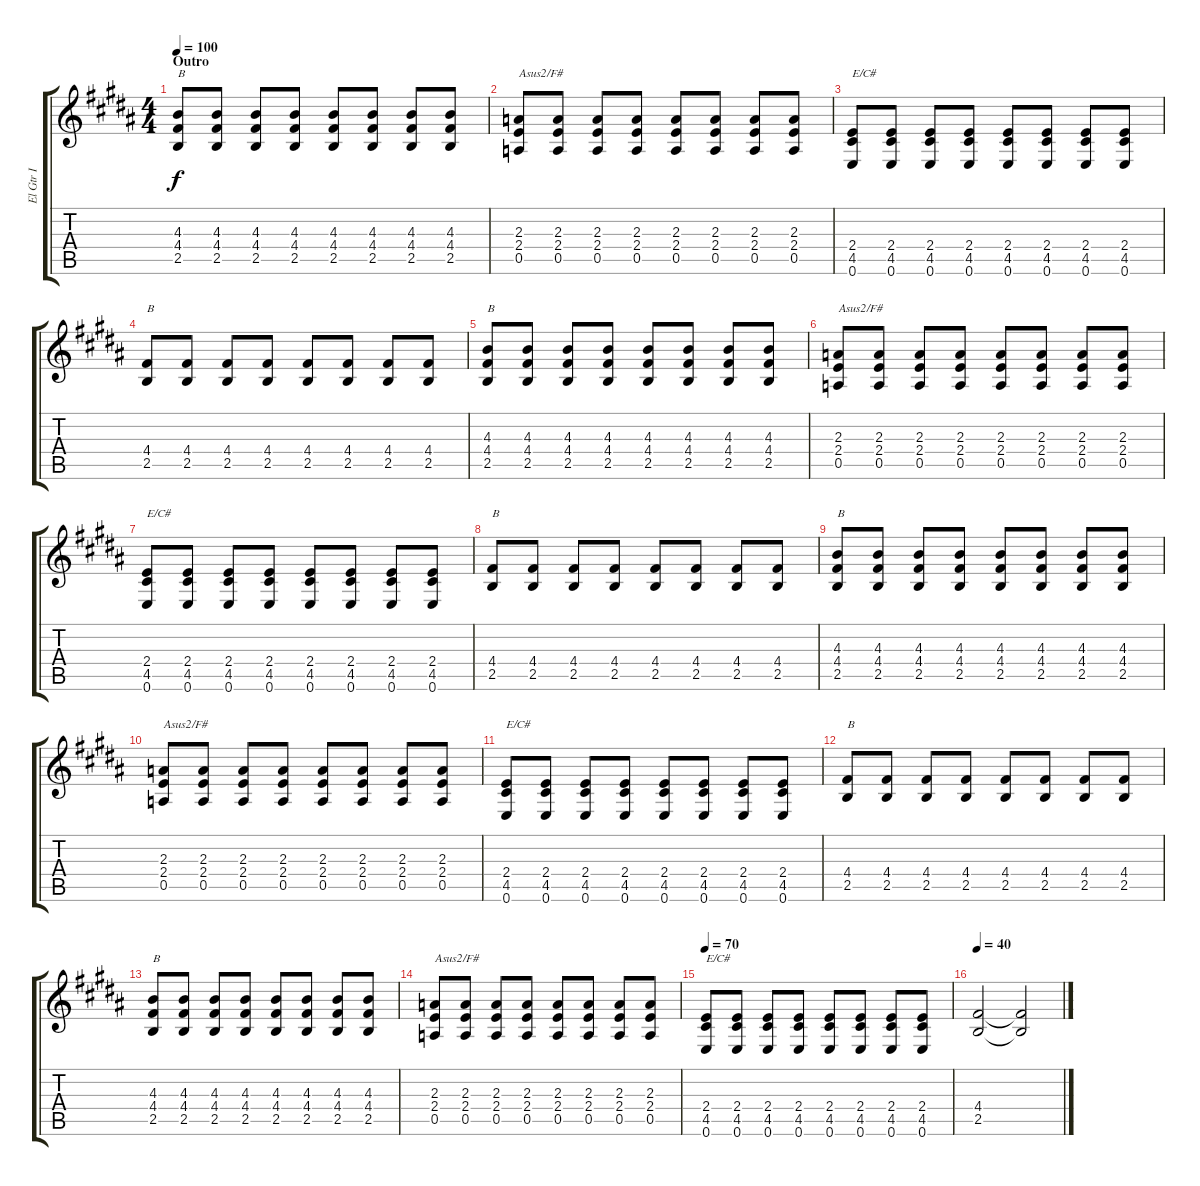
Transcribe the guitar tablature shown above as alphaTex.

\track ("El Gtr I" "El Gtr I") {instrument overdrivenguitar}
\staff {score tabs}
\tuning (E4 B3 G3 D3 A2 E2) {hide}
\ts (4 4)
\section ("" "Outro")
\tempo 100
\clef g2
\ks b
(4.3 4.4 2.5).8{txt "B" dy f} (4.3 4.4 2.5).8 (4.3 4.4 2.5).8 (4.3 4.4 2.5).8 (4.3 4.4 2.5).8 (4.3 4.4 2.5).8 (4.3 4.4 2.5).8 (4.3 4.4 2.5).8 |
(2.3 2.4 0.5).8{txt "Asus2/F#"} (2.3 2.4 0.5).8 (2.3 2.4 0.5).8 (2.3 2.4 0.5).8 (2.3 2.4 0.5).8 (2.3 2.4 0.5).8 (2.3 2.4 0.5).8 (2.3 2.4 0.5).8 |
(2.4 4.5 0.6).8{txt "E/C#"} (2.4 4.5 0.6).8 (2.4 4.5 0.6).8 (2.4 4.5 0.6).8 (2.4 4.5 0.6).8 (2.4 4.5 0.6).8 (2.4 4.5 0.6).8 (2.4 4.5 0.6).8 |
(4.4 2.5).8{txt "B"} (4.4 2.5).8 (4.4 2.5).8 (4.4 2.5).8 (4.4 2.5).8 (4.4 2.5).8 (4.4 2.5).8 (4.4 2.5).8 |
(4.3 4.4 2.5).8{txt "B"} (4.3 4.4 2.5).8 (4.3 4.4 2.5).8 (4.3 4.4 2.5).8 (4.3 4.4 2.5).8 (4.3 4.4 2.5).8 (4.3 4.4 2.5).8 (4.3 4.4 2.5).8 |
(2.3 2.4 0.5).8{txt "Asus2/F#"} (2.3 2.4 0.5).8 (2.3 2.4 0.5).8 (2.3 2.4 0.5).8 (2.3 2.4 0.5).8 (2.3 2.4 0.5).8 (2.3 2.4 0.5).8 (2.3 2.4 0.5).8 |
(2.4 4.5 0.6).8{txt "E/C#"} (2.4 4.5 0.6).8 (2.4 4.5 0.6).8 (2.4 4.5 0.6).8 (2.4 4.5 0.6).8 (2.4 4.5 0.6).8 (2.4 4.5 0.6).8 (2.4 4.5 0.6).8 |
(4.4 2.5).8{txt "B"} (4.4 2.5).8 (4.4 2.5).8 (4.4 2.5).8 (4.4 2.5).8 (4.4 2.5).8 (4.4 2.5).8 (4.4 2.5).8 |
(4.3 4.4 2.5).8{txt "B"} (4.3 4.4 2.5).8 (4.3 4.4 2.5).8 (4.3 4.4 2.5).8 (4.3 4.4 2.5).8 (4.3 4.4 2.5).8 (4.3 4.4 2.5).8 (4.3 4.4 2.5).8 |
(2.3 2.4 0.5).8{txt "Asus2/F#"} (2.3 2.4 0.5).8 (2.3 2.4 0.5).8 (2.3 2.4 0.5).8 (2.3 2.4 0.5).8 (2.3 2.4 0.5).8 (2.3 2.4 0.5).8 (2.3 2.4 0.5).8 |
(2.4 4.5 0.6).8{txt "E/C#"} (2.4 4.5 0.6).8 (2.4 4.5 0.6).8 (2.4 4.5 0.6).8 (2.4 4.5 0.6).8 (2.4 4.5 0.6).8 (2.4 4.5 0.6).8 (2.4 4.5 0.6).8 |
(4.4 2.5).8{txt "B"} (4.4 2.5).8 (4.4 2.5).8 (4.4 2.5).8 (4.4 2.5).8 (4.4 2.5).8 (4.4 2.5).8 (4.4 2.5).8 |
(4.3 4.4 2.5).8{txt "B"} (4.3 4.4 2.5).8 (4.3 4.4 2.5).8 (4.3 4.4 2.5).8 (4.3 4.4 2.5).8 (4.3 4.4 2.5).8 (4.3 4.4 2.5).8 (4.3 4.4 2.5).8 |
(2.3 2.4 0.5).8{txt "Asus2/F#"} (2.3 2.4 0.5).8 (2.3 2.4 0.5).8 (2.3 2.4 0.5).8 (2.3 2.4 0.5).8 (2.3 2.4 0.5).8 (2.3 2.4 0.5).8 (2.3 2.4 0.5).8 |
\tempo 70
(2.4 4.5 0.6).8{txt "E/C#"} (2.4 4.5 0.6).8 (2.4 4.5 0.6).8 (2.4 4.5 0.6).8 (2.4 4.5 0.6).8 (2.4 4.5 0.6).8 (2.4 4.5 0.6).8 (2.4 4.5 0.6).8 |
\tempo 40
(4.4 2.5).2 (4.4{t} 2.5{t}).2{volume 1}
